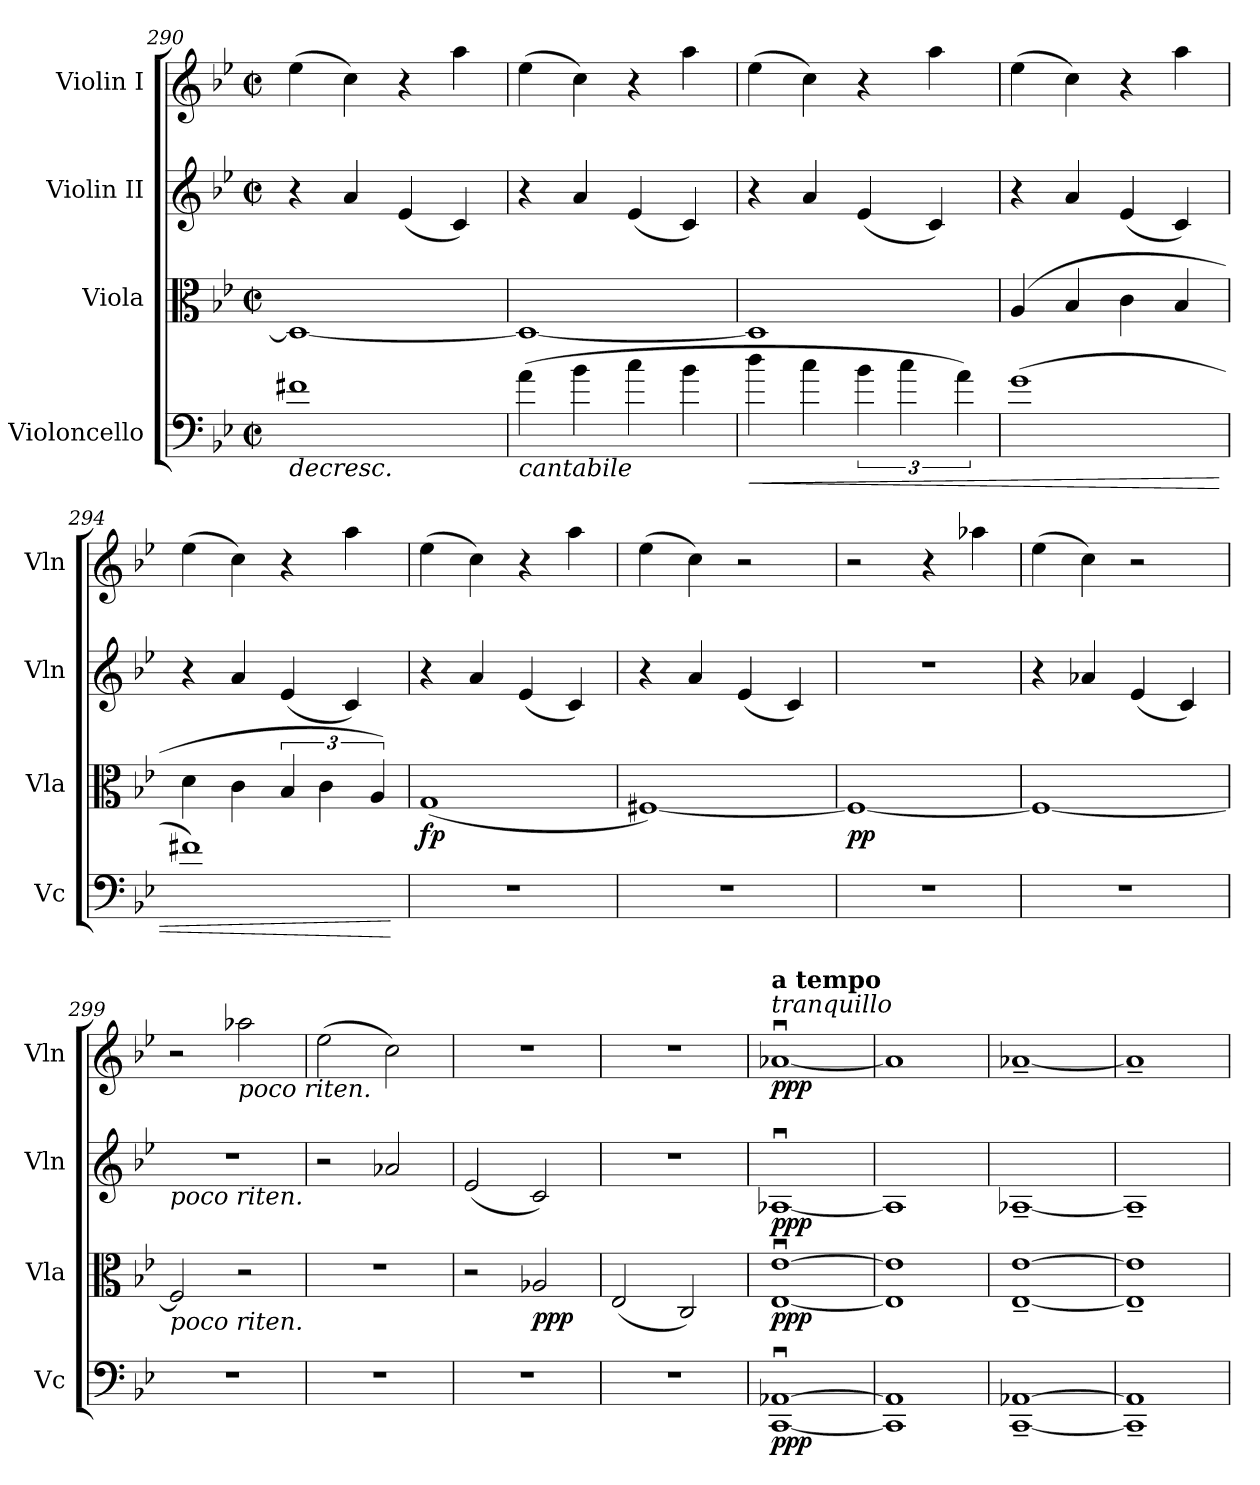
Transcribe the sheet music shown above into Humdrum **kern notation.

**kern	**dynam	**kern	**dynam	**kern	**dynam	**kern	**dynam
*part4	*part4	*part3	*part3	*part2	*part2	*part1	*part1
*staff4	*staff4	*staff3	*staff3	*staff2	*staff2	*staff1	*staff1
*I"Violoncello	*	*I"Viola	*	*I"Violin II	*	*I"Violin I	*
*I'Vc	*	*I'Vla	*	*I'Vln	*	*I'Vln	*
*clefF4	*	*clefC3	*	*clefG2	*	*clefG2	*
*k[b-e-]	*	*k[b-e-]	*	*k[b-e-]	*	*k[b-e-]	*
*M2/2	*	*M2/2	*	*M2/2	*	*M2/2	*
*met(c|)	*	*met(c|)	*	*met(c|)	*	*met(c|)	*
=290	=290	=290	=290	=290	=290	=290	=290
!	!LO:HP:b	!	!	!	!	!	!
1f#X	>	1D_	.	4r	.	(>4ee-\	.
.	.	.	.	4a/	.	4cc\)	.
.	.	.	.	(<4e-/	.	4r	.
.	.	.	.	4c/)	.	4aa\	.
=291	=291	=291	=291	=291	=291	=291	=291
!LO:TX:b:i:t=cantabile	!	!	!	!	!	!	!
(>4a\	.	1D_	.	4r	.	(>4ee-\	.
4b-\	.	.	.	4a/	.	4cc\)	.
4cc\	.	.	.	(<4e-/	.	4r	.
4b-\	.	.	.	4c/)	.	4aa\	.
=292	=292	=292	=292	=292	=292	=292	=292
!	!LO:HP:b	!	!	!	!	!	!
4dd\	<	1D]	.	4r	.	(>4ee-\	.
4cc\	.	.	.	4a/	.	4cc\)	.
6b-\	.	.	.	(<4e-/	.	4r	.
6cc\	.	.	.	.	.	.	.
.	.	.	.	4c/)	.	4aa\	.
6a\)	.	.	.	.	.	.	.
.	]	.	.	.	.	.	.
=293	=293	=293	=293	=293	=293	=293	=293
(>1g	.	(>4A/	.	4r	.	(>4ee-\	.
.	.	4B-/	.	4a/	.	4cc\)	.
.	.	4c\	.	(<4e-/	.	4r	.
.	.	4B-/	.	4c/)	.	4aa\	.
=294	=294	=294	=294	=294	=294	=294	=294
1f#X)	.	4d\	.	4r	.	(>4ee-\	.
.	.	4c\	.	4a/	.	4cc\)	.
.	.	6B-/	.	(<4e-/	.	4r	.
.	.	6c\	.	.	.	.	.
.	.	.	.	4c/)	.	4aa\	.
.	.	6A/)	.	.	.	.	.
.	[	.	.	.	.	.	.
=295	=295	=295	=295	=295	=295	=295	=295
!	!	!	!LO:DY:b	!	!	!	!
1r	.	(<1G	fp	4r	.	(>4ee-\	.
.	.	.	.	4a/	.	4cc\)	.
.	.	.	.	(<4e-/	.	4r	.
.	.	.	.	4c/)	.	4aa\	.
=296	=296	=296	=296	=296	=296	=296	=296
1r	.	[1F#X)	.	4r	.	(>4ee-\	.
.	.	.	.	4a/	.	4cc\)	.
.	.	.	.	(<4e-/	.	2r	.
.	.	.	.	4c/)	.	.	.
!!LO:LB:g=z
=297	=297	=297	=297	=297	=297	=297	=297
!	!	!	!LO:DY:b	!	!	!	!
1r	.	1F#_	pp	1r	.	2r	.
.	.	.	.	.	.	4r	.
.	.	.	.	.	.	4aa-X\	.
=298	=298	=298	=298	=298	=298	=298	=298
1r	.	1F#_	.	4r	.	(>4ee-\	.
.	.	.	.	4a-X/	.	4cc\)	.
.	.	.	.	(<4e-/	.	2r	.
.	.	.	.	4c/)	.	.	.
=299	=299	=299	=299	=299	=299	=299	=299
!	!	!	!	!LO:TX:b:i:t=poco riten.	!	!	!
!	!	!LO:TX:b:i:t=poco riten.	!	!	!	!	!
1r	.	2F#/]	.	1r	.	2r	.
!	!	!	!	!	!	!LO:TX:b:i:t=poco riten.	!
.	.	2r	.	.	.	2aa-X\	.
=300	=300	=300	=300	=300	=300	=300	=300
1r	.	1r	.	2r	.	(>2ee-\	.
.	.	.	.	2a-X/	.	2cc\)	.
=301	=301	=301	=301	=301	=301	=301	=301
1r	.	2r	.	(<2e-/	.	1r	.
!	!	!	!LO:DY:b	!	!	!	!
.	.	2A-X/	ppp	2c/)	.	.	.
=302	=302	=302	=302	=302	=302	=302	=302
1r	.	(<2E-/	.	1r	.	1r	.
.	.	2C/)	.	.	.	.	.
=303	=303	=303	=303	=303	=303	=303	=303
!!LO:REH:place=s1:a:B:fs=14:t=H
!	!	!	!	!	!	!LO:TX:a:i:t=tranquillo	!
!	!	!	!	!	!	!LO:TX:a:B:t=a tempo	!
!	!LO:DY:b	!	!LO:DY:b	!	!LO:DY:b	!	!LO:DY:b
[1CCu [1AA-Xu	ppp	[1E-u [1e-u	ppp	[1A-Xu	ppp	[1a-Xu	ppp
=304	=304	=304	=304	=304	=304	=304	=304
1CC] 1AA-]	.	1E-] 1e-]	.	1A-]	.	1a-]	.
=305	=305	=305	=305	=305	=305	=305	=305
[1CC~ [1AA-X~	.	[1E-~ [1e-~	.	[1A-X~	.	[1a-X~	.
=306	=306	=306	=306	=306	=306	=306	=306
1CC]~ 1AA-]~	.	1E-]~ 1e-]~	.	1A-~]	.	1a-~]	.
=	=	=	=	=	=	=	=
*-	*-	*-	*-	*-	*-	*-	*-
